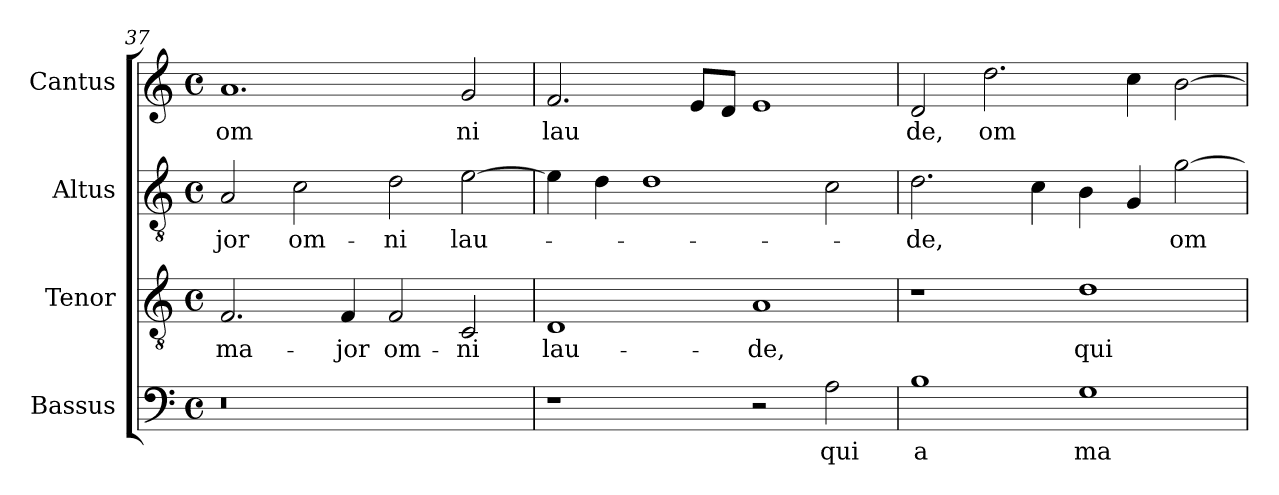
**kern	**text	**kern	**text	**kern	**text	**kern	**text
*part4	*part4	*part3	*part3	*part2	*part2	*part1	*part1
*staff4	*staff4	*staff3	*staff3	*staff2	*staff2	*staff1	*staff1
*I"Bassus	*	*I"Tenor	*	*I"Altus	*	*I"Cantus	*
*clefF4	*	*clefGv2	*	*clefGv2	*	*clefG2	*
*	*	*k[]	*	*	*	*	*
*	*	*C:	*	*	*	*	*
*M4/4	*	*M4/4	*	*M4/4	*	*M4/4	*
*met(c)	*	*met(c)	*	*met(c)	*	*met(c)	*
=37	=37	=37	=37	=37	=37	=37	=37
!	!	!	!LO:LY:b:cj	!	!LO:LY:b:cj	!	!LO:LY:b:cj
0r	.	2.F/	ma-	2A/	-jor	1.a	om
!	!	!	!	!	!LO:LY:b:cj	!	!
.	.	.	.	2c\	om-	.	.
!	!	!	!LO:LY:b:cj	!	!	!	!
.	.	4F/	-jor	.	.	.	.
!	!	!	!LO:LY:b:cj	!	!LO:LY:b:cj	!	!
.	.	2F/	om-	2d\	-ni	.	.
!	!	!	!LO:LY:b:cj	!	!LO:LY:b	!	!LO:LY:b:cj
.	.	2C/	-ni	[>2e\	lau-	2g/	ni
=38	=38	=38	=38	=38	=38	=38	=38
!	!	!	!LO:LY:b:cj	!	!	!	!LO:LY:b
1r	.	1D	lau-	4e\]	.	2.f/	lau
.	.	.	.	4d\	.	.	.
.	.	.	.	1d	.	.	.
.	.	.	.	.	.	8e/L	.
.	.	.	.	.	.	8d/J	.
!	!	!	!LO:LY:b:cj	!	!	!	!
2r	.	1A	-de,	.	.	1e	.
!	!LO:LY:b:cj	!	!	!	!	!	!
2A\	qui	.	.	2c\	.	.	.
=39	=39	=39	=39	=39	=39	=39	=39
!	!LO:LY:b:cj	!	!	!	!LO:LY:b	!	!LO:LY:b:cj
1B	a	1r	.	2.d\	-de,	2d/	de,
!	!	!	!	!	!	!	!LO:LY:b
.	.	.	.	.	.	2.dd\	om
.	.	.	.	4c\	.	.	.
!	!LO:LY:b:cj	!	!LO:LY:b:cj	!	!	!	!
1G	ma	1d	qui-	4B\	.	.	.
.	.	.	.	4G/	.	4cc\	.
!	!	!	!	!	!LO:LY:b	!	!
.	.	.	.	[>2g\	om-	[>2b\	.
=	=	=	=	=	=	=	=
*-	*-	*-	*-	*-	*-	*-	*-
